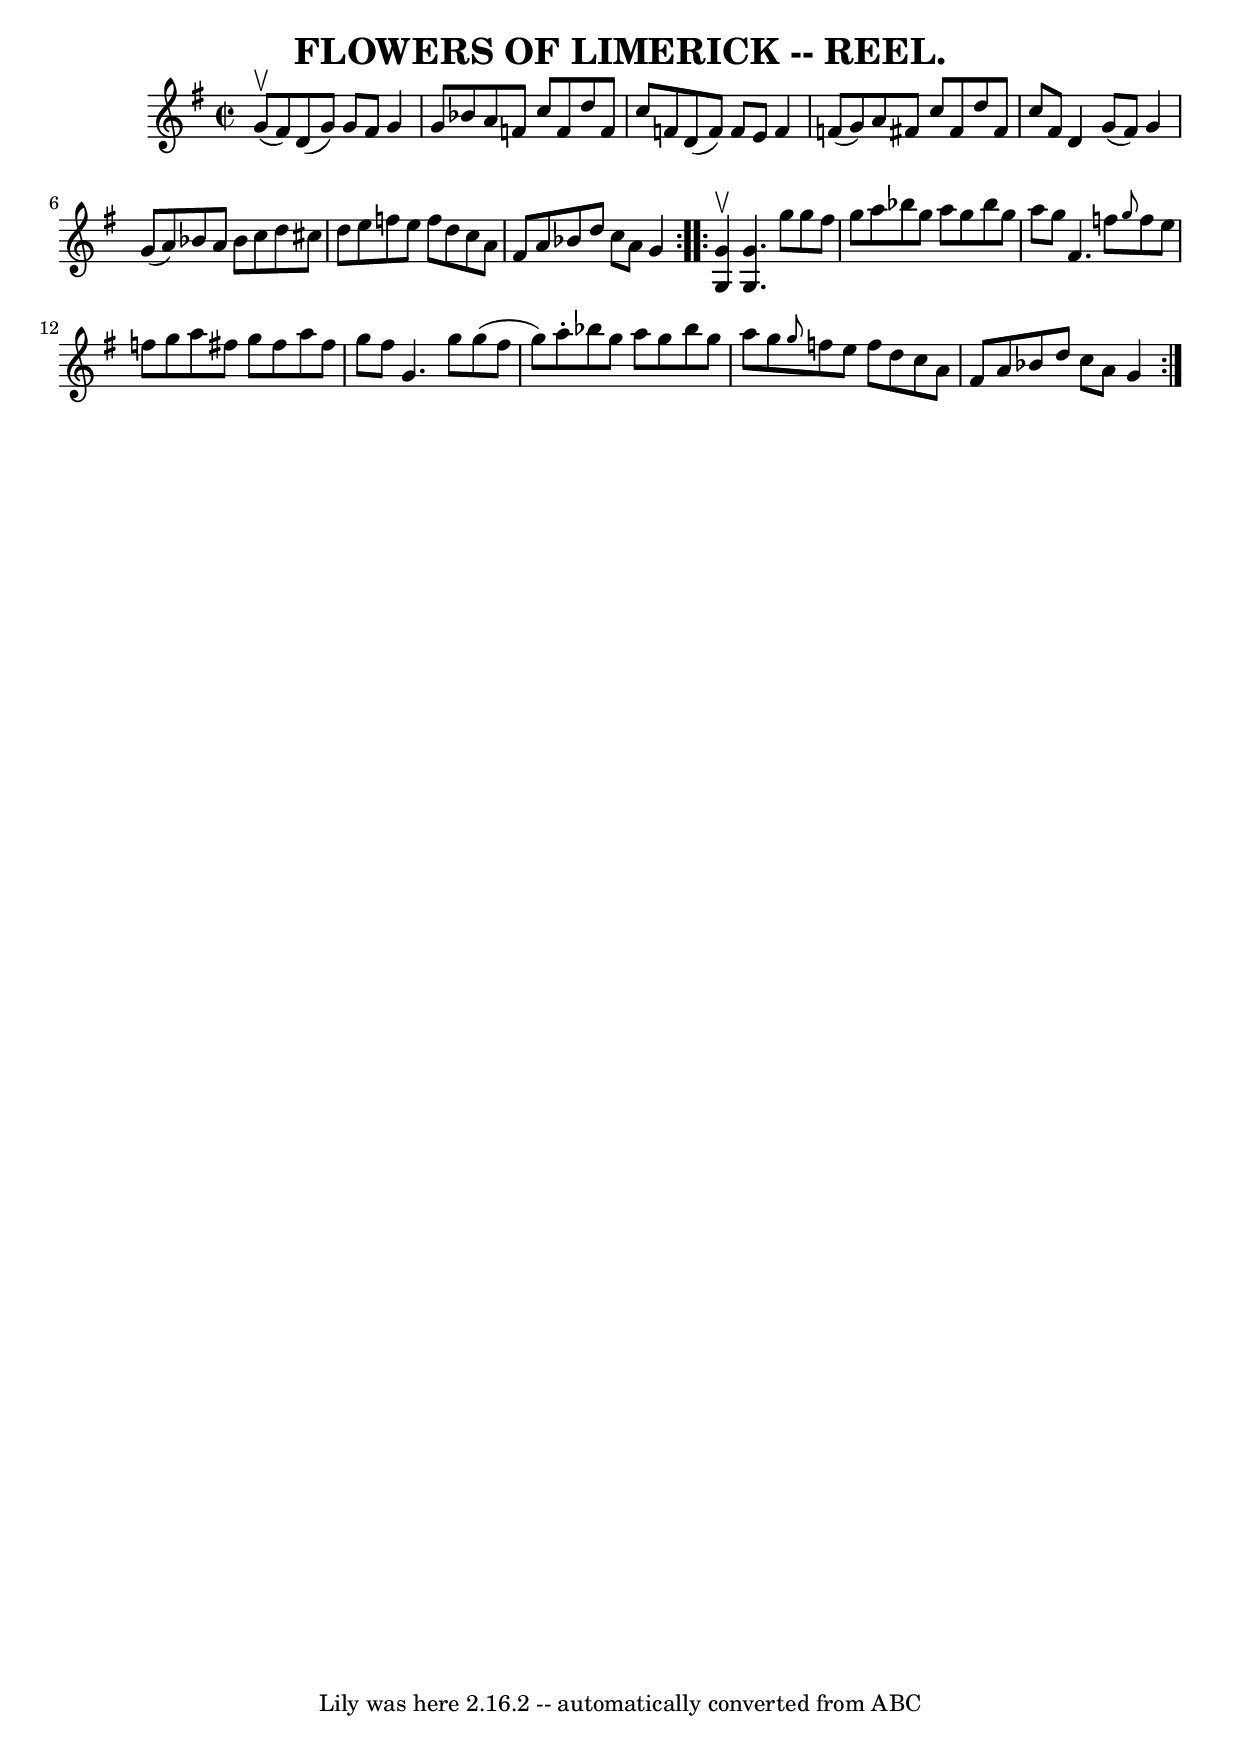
\version "2.16.2"
\include "Mammoth.ily"
\header {
  crossRefNumber = "2"
  footnotes = ""
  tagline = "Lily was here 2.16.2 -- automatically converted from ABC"
  title = "FLOWERS OF LIMERICK -- REEL."

}
voicedefault =  {



  \repeat volta 2 {

    \override Staff.TimeSignature #'style = #'C
    \time 2/2 
    \key g \major
    g'8^\upbow(fis'8) |
    d'8 (g'8)  
    g'8 fis'8 g'4 g'8 bes'8  |
    a'8 f'8 c''8 f'8    
    d''8 f'8 c''8 f'8  |
    d'8 (f'8) f'8 e'8 f'4    
    f'8 (g'8) |
    a'8 fis'8 c''8 fis'8 d''8 fis'8    
    c''8 fis'8  |
    d'4 g'8 (fis'8) g'4 g'8 (a'8) 
    |
    bes'8 a'8 bes'8 c''8 d''8 cis''8 d''8 e''8  
    |
    f''8 e''8 f''8 d''8 c''8 a'8 fis'8 a'8  
    |
    bes'8 d''8 c''8 a'8 g'4  
  }     
  \repeat volta 2 {
    <<   
      g'4^\upbow g4   >> |
    << g'4. g4.   >> g''8 g''8 fis''8   
    g''8 a''8  |
    bes''8 g''8 a''8 g''8 bes''8 g''8    
    a''8 g''8  |
    fis'4. f''8  \grace { g''8  
			} f''8 e''8    
    f''8 g''8  |
    a''8 fis''8 g''8 fis''8 a''8 fis''8    
    g''8 fis''8  |
    g'4. g''8 g''8 (fis''8 g''8) a''8 -. |
    bes''8 g''8 a''8 g''8 bes''8 g''8 a''8 g''8  
    |
    \grace { g''8  
	   } f''8 e''8 f''8 d''8 c''8 a'8    
    fis'8 a'8  |
    bes'8 d''8 c''8 a'8 g'4  
  }   

}

\score{
  <<

    \context Staff="default"
    {
      \voicedefault 
      
    }

  >>
  \layout {
    
  }
  \midi {
  }

}
